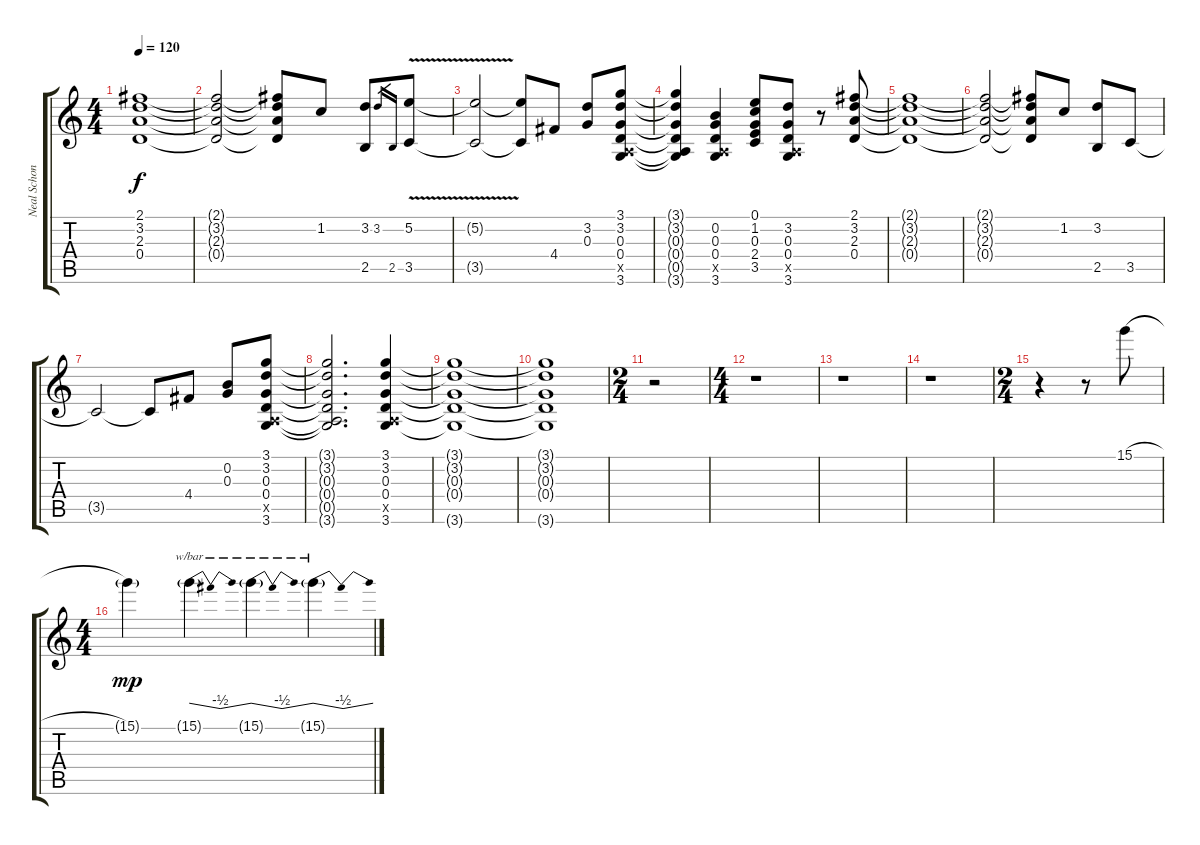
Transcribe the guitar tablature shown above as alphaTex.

\track ("Neal Schon" "Neal Schon") {instrument distortionguitar}
\staff {score tabs}
\tuning (E4 B3 G3 D3 A2 E2) {hide}
\ts (4 4)
\tempo 120
\clef g2
\ks c
(2.1 3.2 2.3 0.4).1{dy f volume 13 balance 12 instrument distortionguitar} |
(2.1{t} 3.2{t} 2.3{t} 0.4{t}).2 (2.1{t} 3.2{t} 2.3{t} 0.4{t}).8 1.2.8 (3.2 2.5).8 3.2.16{gr} 2.5.16{gr} (5.2 3.5{v}).8 |
(5.2{t} 3.5{t}).2 (5.2{t} 3.5{t}).8 4.4.8 (3.2 0.3).8 (3.1 3.2 0.3 0.4 0.5{x} 3.6).8 |
(3.1{t} 3.2{t} 0.3{t} 0.4{t} 0.5{t} 3.6{t}).4 (0.2 0.3 0.4 0.5{x} 3.6).4 (0.1 1.2 0.3 2.4 3.5).8 (3.2 0.3 0.4 0.5{x} 3.6).8 r.8 (2.1 3.2 2.3 0.4).8 |
(2.1{t} 3.2{t} 2.3{t} 0.4{t}).1 |
(2.1{t} 3.2{t} 2.3{t} 0.4{t}).2 (2.1{t} 3.2{t} 2.3{t} 0.4{t}).8 1.2.8 (3.2 2.5).8 3.5.8 |
3.5{t}.2 3.5{t}.8 4.4.8 (0.2 0.3).8 (3.1 3.2 0.3 0.4 0.5{x} 3.6).8 |
(3.1{t} 3.2{t} 0.3{t} 0.4{t} 0.5{t} 3.6{t}).2{d} (3.1 3.2 0.3 0.4 0.5{x} 3.6).4 |
(3.1{t} 3.2{t} 0.3{t} 0.4{t} 3.6{t}).1 |
(3.1{t} 3.2{t} 0.3{t} 0.4{t} 3.6{t}).1 |
\ts (2 4)
r.2 |
\ts (4 4)
r.1 |
r.1 |
r.1 |
\ts (2 4)
r.4 r.8 15.1{h}.8{volume 13 balance 12 instrument overdrivenguitar} |
\ts (4 4)
15.1{g}.4{dy mp} 15.1{g}.4{tbe (dip default 0 0 30 -2 60 0)} 15.1{g}.4{tbe (dip default 0 0 30 -2 60 0)} 15.1{g}.4{tbe (dip default 0 0 30 -2 60 0)}
